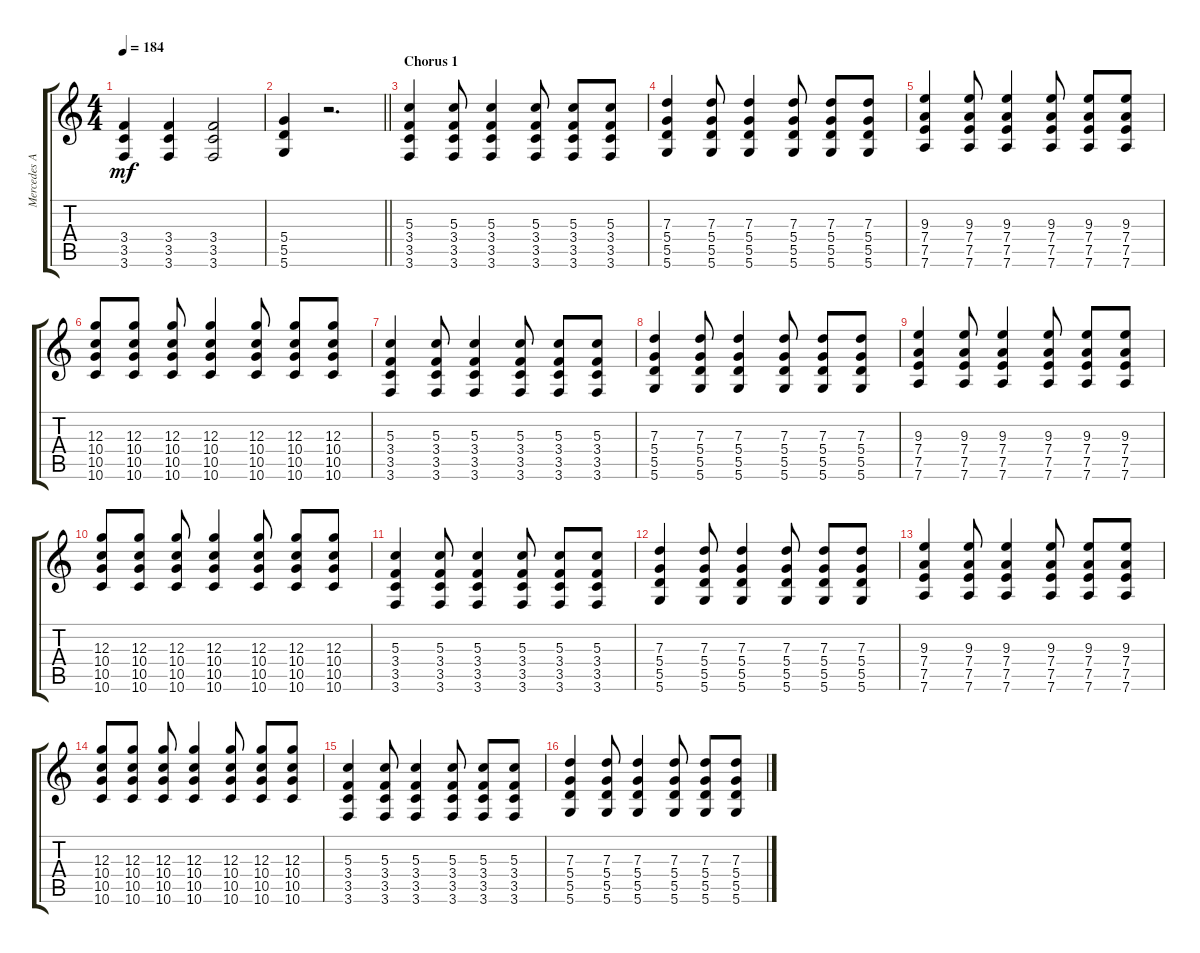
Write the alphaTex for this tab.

\track ("Mercedes Arn-Horn (Rhythm Guitar)" "Mercedes A") {instrument overdrivenguitar}
\staff {score tabs}
\tuning (E4 B3 G3 D3 A2 D2) {hide}
\ts (4 4)
\tempo 184
\clef g2
\ks c
(3.4 3.5 3.6).4{dy mf} (3.4 3.5 3.6).4 (3.4 3.5 3.6).2 |
\barLineRight lightlight
(5.4 5.5 5.6).4 r.2{d} |
\section ("" "Chorus 1")
(5.3 3.4 3.5 3.6).4 (5.3 3.4 3.5 3.6).8 (5.3 3.4 3.5 3.6).4 (5.3 3.4 3.5 3.6).8 (5.3 3.4 3.5 3.6).8 (5.3 3.4 3.5 3.6).8 |
(7.3 5.4 5.5 5.6).4 (7.3 5.4 5.5 5.6).8 (7.3 5.4 5.5 5.6).4 (7.3 5.4 5.5 5.6).8 (7.3 5.4 5.5 5.6).8 (7.3 5.4 5.5 5.6).8 |
(9.3 7.4 7.5 7.6).4 (9.3 7.4 7.5 7.6).8 (9.3 7.4 7.5 7.6).4 (9.3 7.4 7.5 7.6).8 (9.3 7.4 7.5 7.6).8 (9.3 7.4 7.5 7.6).8 |
(12.3 10.4 10.5 10.6).8 (12.3 10.4 10.5 10.6).8 (12.3 10.4 10.5 10.6).8 (12.3 10.4 10.5 10.6).4 (12.3 10.4 10.5 10.6).8 (12.3 10.4 10.5 10.6).8 (12.3 10.4 10.5 10.6).8 |
(5.3 3.4 3.5 3.6).4 (5.3 3.4 3.5 3.6).8 (5.3 3.4 3.5 3.6).4 (5.3 3.4 3.5 3.6).8 (5.3 3.4 3.5 3.6).8 (5.3 3.4 3.5 3.6).8 |
(7.3 5.4 5.5 5.6).4 (7.3 5.4 5.5 5.6).8 (7.3 5.4 5.5 5.6).4 (7.3 5.4 5.5 5.6).8 (7.3 5.4 5.5 5.6).8 (7.3 5.4 5.5 5.6).8 |
(9.3 7.4 7.5 7.6).4 (9.3 7.4 7.5 7.6).8 (9.3 7.4 7.5 7.6).4 (9.3 7.4 7.5 7.6).8 (9.3 7.4 7.5 7.6).8 (9.3 7.4 7.5 7.6).8 |
(12.3 10.4 10.5 10.6).8 (12.3 10.4 10.5 10.6).8 (12.3 10.4 10.5 10.6).8 (12.3 10.4 10.5 10.6).4 (12.3 10.4 10.5 10.6).8 (12.3 10.4 10.5 10.6).8 (12.3 10.4 10.5 10.6).8 |
(5.3 3.4 3.5 3.6).4 (5.3 3.4 3.5 3.6).8 (5.3 3.4 3.5 3.6).4 (5.3 3.4 3.5 3.6).8 (5.3 3.4 3.5 3.6).8 (5.3 3.4 3.5 3.6).8 |
(7.3 5.4 5.5 5.6).4 (7.3 5.4 5.5 5.6).8 (7.3 5.4 5.5 5.6).4 (7.3 5.4 5.5 5.6).8 (7.3 5.4 5.5 5.6).8 (7.3 5.4 5.5 5.6).8 |
(9.3 7.4 7.5 7.6).4 (9.3 7.4 7.5 7.6).8 (9.3 7.4 7.5 7.6).4 (9.3 7.4 7.5 7.6).8 (9.3 7.4 7.5 7.6).8 (9.3 7.4 7.5 7.6).8 |
(12.3 10.4 10.5 10.6).8 (12.3 10.4 10.5 10.6).8 (12.3 10.4 10.5 10.6).8 (12.3 10.4 10.5 10.6).4 (12.3 10.4 10.5 10.6).8 (12.3 10.4 10.5 10.6).8 (12.3 10.4 10.5 10.6).8 |
(5.3 3.4 3.5 3.6).4 (5.3 3.4 3.5 3.6).8 (5.3 3.4 3.5 3.6).4 (5.3 3.4 3.5 3.6).8 (5.3 3.4 3.5 3.6).8 (5.3 3.4 3.5 3.6).8 |
(7.3 5.4 5.5 5.6).4 (7.3 5.4 5.5 5.6).8 (7.3 5.4 5.5 5.6).4 (7.3 5.4 5.5 5.6).8 (7.3 5.4 5.5 5.6).8 (7.3 5.4 5.5 5.6).8
